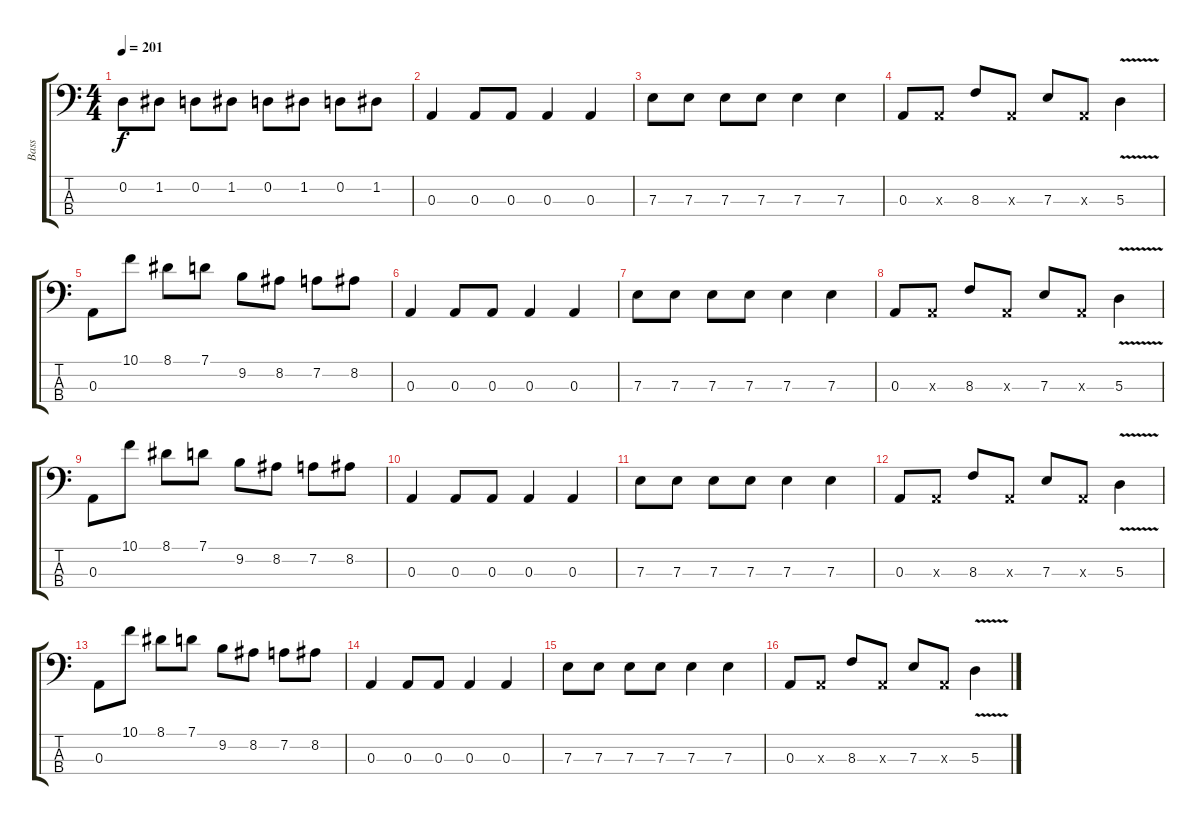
\track ("Bass" "Bass") {instrument electricbasspick}
\staff {score tabs}
\tuning (G2 D2 A1 E1) {hide}
\ts (4 4)
\tempo 201
\clef f4
\ks c
0.2.8{dy f} 1.2.8 0.2.8 1.2.8 0.2.8 1.2.8 0.2.8 1.2.8 |
0.3.4 0.3.8 0.3.8 0.3.4 0.3.4 |
7.3.8 7.3.8 7.3.8 7.3.8 7.3.4 7.3.4 |
0.3.8 0.3{x}.8 8.3.8 0.3{x}.8 7.3.8 0.3{x}.8 5.3{v}.4 |
0.3.8 10.1.8 8.1.8 7.1.8 9.2.8 8.2.8 7.2.8 8.2.8 |
0.3.4 0.3.8 0.3.8 0.3.4 0.3.4 |
7.3.8 7.3.8 7.3.8 7.3.8 7.3.4 7.3.4 |
0.3.8 0.3{x}.8 8.3.8 0.3{x}.8 7.3.8 0.3{x}.8 5.3{v}.4 |
0.3.8 10.1.8 8.1.8 7.1.8 9.2.8 8.2.8 7.2.8 8.2.8 |
0.3.4 0.3.8 0.3.8 0.3.4 0.3.4 |
7.3.8 7.3.8 7.3.8 7.3.8 7.3.4 7.3.4 |
0.3.8 0.3{x}.8 8.3.8 0.3{x}.8 7.3.8 0.3{x}.8 5.3{v}.4 |
0.3.8 10.1.8 8.1.8 7.1.8 9.2.8 8.2.8 7.2.8 8.2.8 |
0.3.4 0.3.8 0.3.8 0.3.4 0.3.4 |
7.3.8 7.3.8 7.3.8 7.3.8 7.3.4 7.3.4 |
0.3.8 0.3{x}.8 8.3.8 0.3{x}.8 7.3.8 0.3{x}.8 5.3{v}.4
